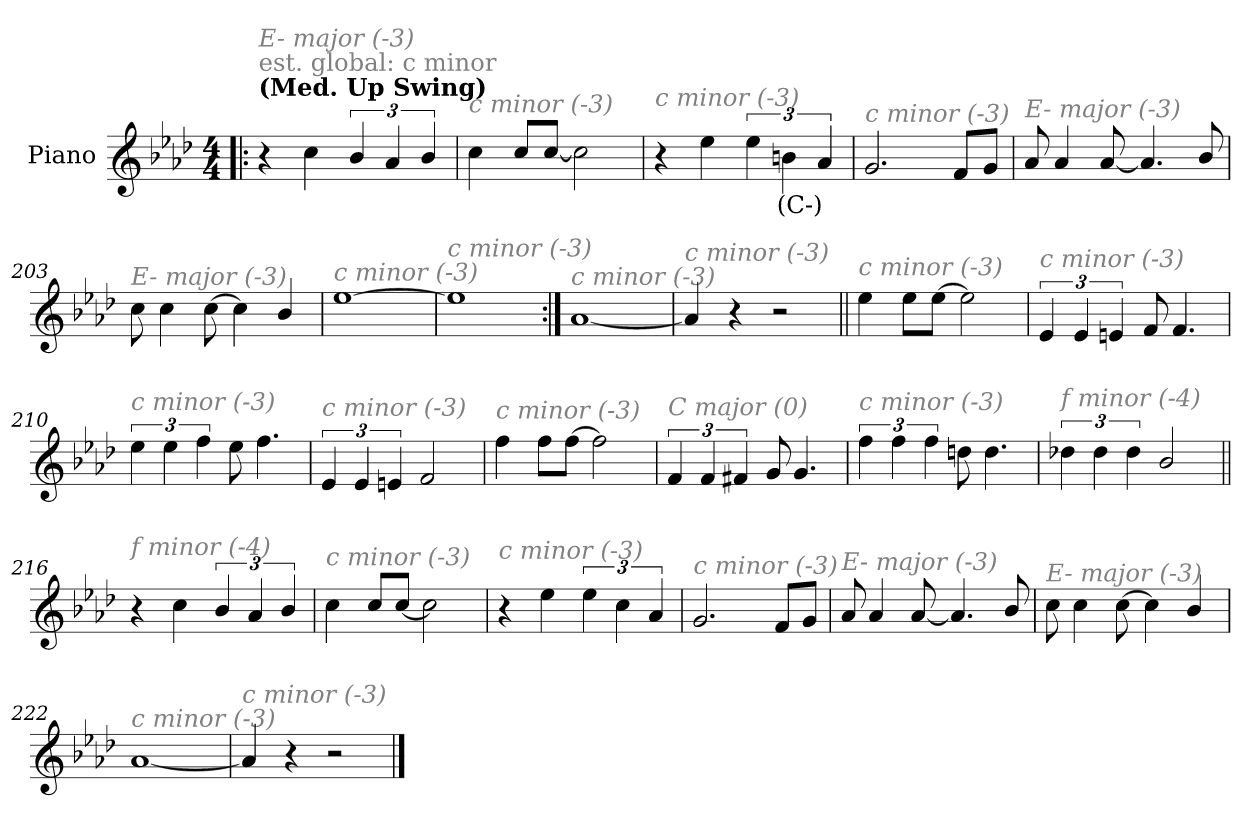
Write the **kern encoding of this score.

**kern	**text
*part1	*part1
*staff1	*staff1
*I"Piano	*
*I'Pno.	*
*clefG2	*
*k[b-e-a-d-]	*
*M4/4	*
=1!|:	=1!|:
!LO:TX:a:B:t=(Med. Up Swing)	!
!LO:TX:a:color=#808080:t=est. global&colon; c minor	!
!LO:TX:i:color=#808080:t=E- major (-3)	!
4r	.
4cc\	.
6b-/	.
6a-/	.
6b-/	.
=199	=199
!LO:TX:i:color=#808080:t=c minor (-3)	!
4cc\	.
8cc/L	.
[8cc/J	.
2cc\]	.
=200	=200
!LO:TX:i:color=#808080:t=c minor (-3)	!
4r	.
4ee-\	.
6ee-\	.
6bni\	(C-)
6a-/	.
!!LO:LB:g=z
=201	=201
!LO:TX:i:color=#808080:t=c minor (-3)	!
2.g/	.
8f/L	.
8g/J	.
=202	=202
!LO:TX:i:color=#808080:t=E- major (-3)	!
8a-/	.
4a-/	.
[8a-/	.
4.a-/]	.
8b-/	.
=203	=203
!LO:TX:i:color=#808080:t=E- major (-3)	!
8cc\	.
4cc\	.
[8cc\	.
4cc\]	.
4b-/	.
!!LO:LB:g=z
=204	=204
!LO:TX:i:color=#808080:t=c minor (-3)	!
[1ee-	.
=205	=205
!LO:TX:i:color=#808080:t=c minor (-3)	!
1ee-]	.
=206:|!	=206:|!
!LO:TX:i:color=#808080:t=c minor (-3)	!
[1a-	.
=207	=207
!LO:TX:i:color=#808080:t=c minor (-3)	!
4a-/]	.
4r	.
2r	.
!!LO:LB:g=z
=208||	=208||
!LO:TX:i:color=#808080:t=c minor (-3)	!
4ee-\	.
8ee-\L	.
[8ee-\J	.
2ee-\]	.
=209	=209
!LO:TX:i:color=#808080:t=c minor (-3)	!
6e-/	.
6e-/	.
6en/	.
8f/	.
4.f/	.
=210	=210
!LO:TX:i:color=#808080:t=c minor (-3)	!
6ee-\	.
6ee-\	.
6ff\	.
8ee-\	.
4.ff\	.
!!LO:LB:g=z
=211	=211
!LO:TX:i:color=#808080:t=c minor (-3)	!
6e-/	.
6e-/	.
6en/	.
2f/	.
=212	=212
!LO:TX:i:color=#808080:t=c minor (-3)	!
4ff\	.
8ff\L	.
[8ff\J	.
2ff\]	.
=213	=213
!LO:TX:i:color=#808080:t=C major (0)	!
6f/	.
6f/	.
6f#X/	.
8g/	.
4.g/	.
!!LO:LB:g=z
=214	=214
!LO:TX:i:color=#808080:t=c minor (-3)	!
6ff\	.
6ff\	.
6ff\	.
8ddn\	.
4.dd\	.
=215	=215
!LO:TX:i:color=#808080:t=f minor (-4)	!
6dd-X\	.
6dd-\	.
6dd-\	.
2b-/	.
=216||	=216||
!LO:TX:i:color=#808080:t=f minor (-4)	!
4r	.
4cc\	.
6b-/	.
6a-/	.
6b-/	.
!!LO:LB:g=z
=217	=217
!LO:TX:i:color=#808080:t=c minor (-3)	!
4cc\	.
8cc/L	.
[8cc/J	.
2cc\]	.
=218	=218
!LO:TX:i:color=#808080:t=c minor (-3)	!
4r	.
4ee-\	.
6ee-\	.
6cc\	.
6a-/	.
=219	=219
!LO:TX:i:color=#808080:t=c minor (-3)	!
2.g/	.
8f/L	.
8g/J	.
!!LO:LB:g=z
=220	=220
!LO:TX:i:color=#808080:t=E- major (-3)	!
8a-/	.
4a-/	.
[8a-/	.
4.a-/]	.
8b-/	.
=221	=221
!LO:TX:i:color=#808080:t=E- major (-3)	!
8cc\	.
4cc\	.
[8cc\	.
4cc\]	.
4b-/	.
=222	=222
!LO:TX:i:color=#808080:t=c minor (-3)	!
[1a-	.
=223	=223
!LO:TX:i:color=#808080:t=c minor (-3)	!
4a-/]	.
4r	.
2r	.
==	==
*-	*-
